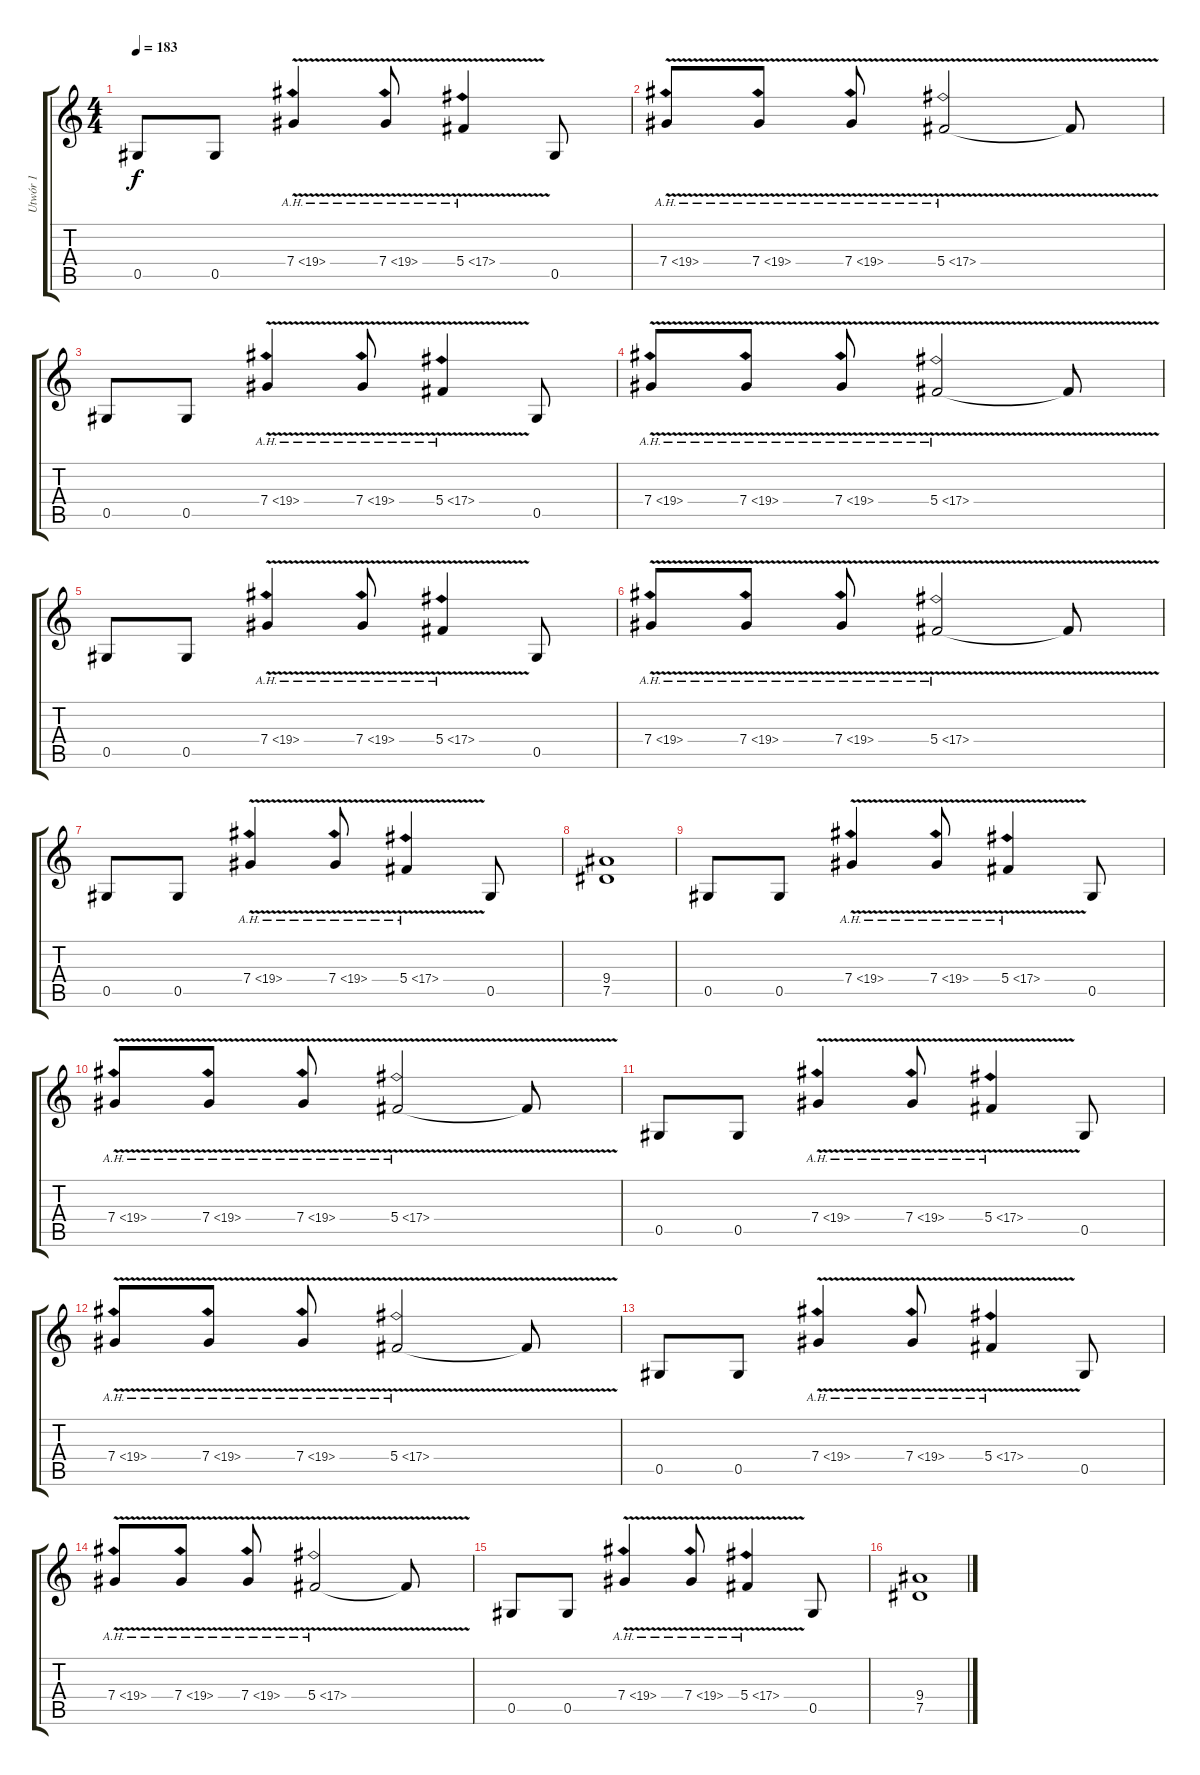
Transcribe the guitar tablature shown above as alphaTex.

\track ("Utwór 1" "Utwór 1") {instrument distortionguitar}
\staff {score tabs}
\tuning (Eb4 Bb3 Gb3 Db3 Ab2 Eb2) {hide}
\ts (4 4)
\tempo 183
\clef g2
\ks c
0.5.8{dy f} 0.5.8 7.4{ah 12 v}.4 7.4{ah 12 v}.8 5.4{ah 12 v}.4 0.5.8 |
7.4{ah 12 v}.8 7.4{ah 12 v}.8 7.4{ah 12 v}.8 5.4{ah 12 v}.2 5.4{t}.8 |
0.5.8 0.5.8 7.4{ah 12 v}.4 7.4{ah 12 v}.8 5.4{ah 12 v}.4 0.5.8 |
7.4{ah 12 v}.8 7.4{ah 12 v}.8 7.4{ah 12 v}.8 5.4{ah 12 v}.2 5.4{t}.8 |
0.5.8 0.5.8 7.4{ah 12 v}.4 7.4{ah 12 v}.8 5.4{ah 12 v}.4 0.5.8 |
7.4{ah 12 v}.8 7.4{ah 12 v}.8 7.4{ah 12 v}.8 5.4{ah 12 v}.2 5.4{t}.8 |
0.5.8 0.5.8 7.4{ah 12 v}.4 7.4{ah 12 v}.8 5.4{ah 12 v}.4 0.5.8 |
(9.4 7.5).1 |
0.5.8 0.5.8 7.4{ah 12 v}.4 7.4{ah 12 v}.8 5.4{ah 12 v}.4 0.5.8 |
7.4{ah 12 v}.8 7.4{ah 12 v}.8 7.4{ah 12 v}.8 5.4{ah 12 v}.2 5.4{t}.8 |
0.5.8 0.5.8 7.4{ah 12 v}.4 7.4{ah 12 v}.8 5.4{ah 12 v}.4 0.5.8 |
7.4{ah 12 v}.8 7.4{ah 12 v}.8 7.4{ah 12 v}.8 5.4{ah 12 v}.2 5.4{t}.8 |
0.5.8 0.5.8 7.4{ah 12 v}.4 7.4{ah 12 v}.8 5.4{ah 12 v}.4 0.5.8 |
7.4{ah 12 v}.8 7.4{ah 12 v}.8 7.4{ah 12 v}.8 5.4{ah 12 v}.2 5.4{t}.8 |
0.5.8 0.5.8 7.4{ah 12 v}.4 7.4{ah 12 v}.8 5.4{ah 12 v}.4 0.5.8 |
(9.4 7.5).1
